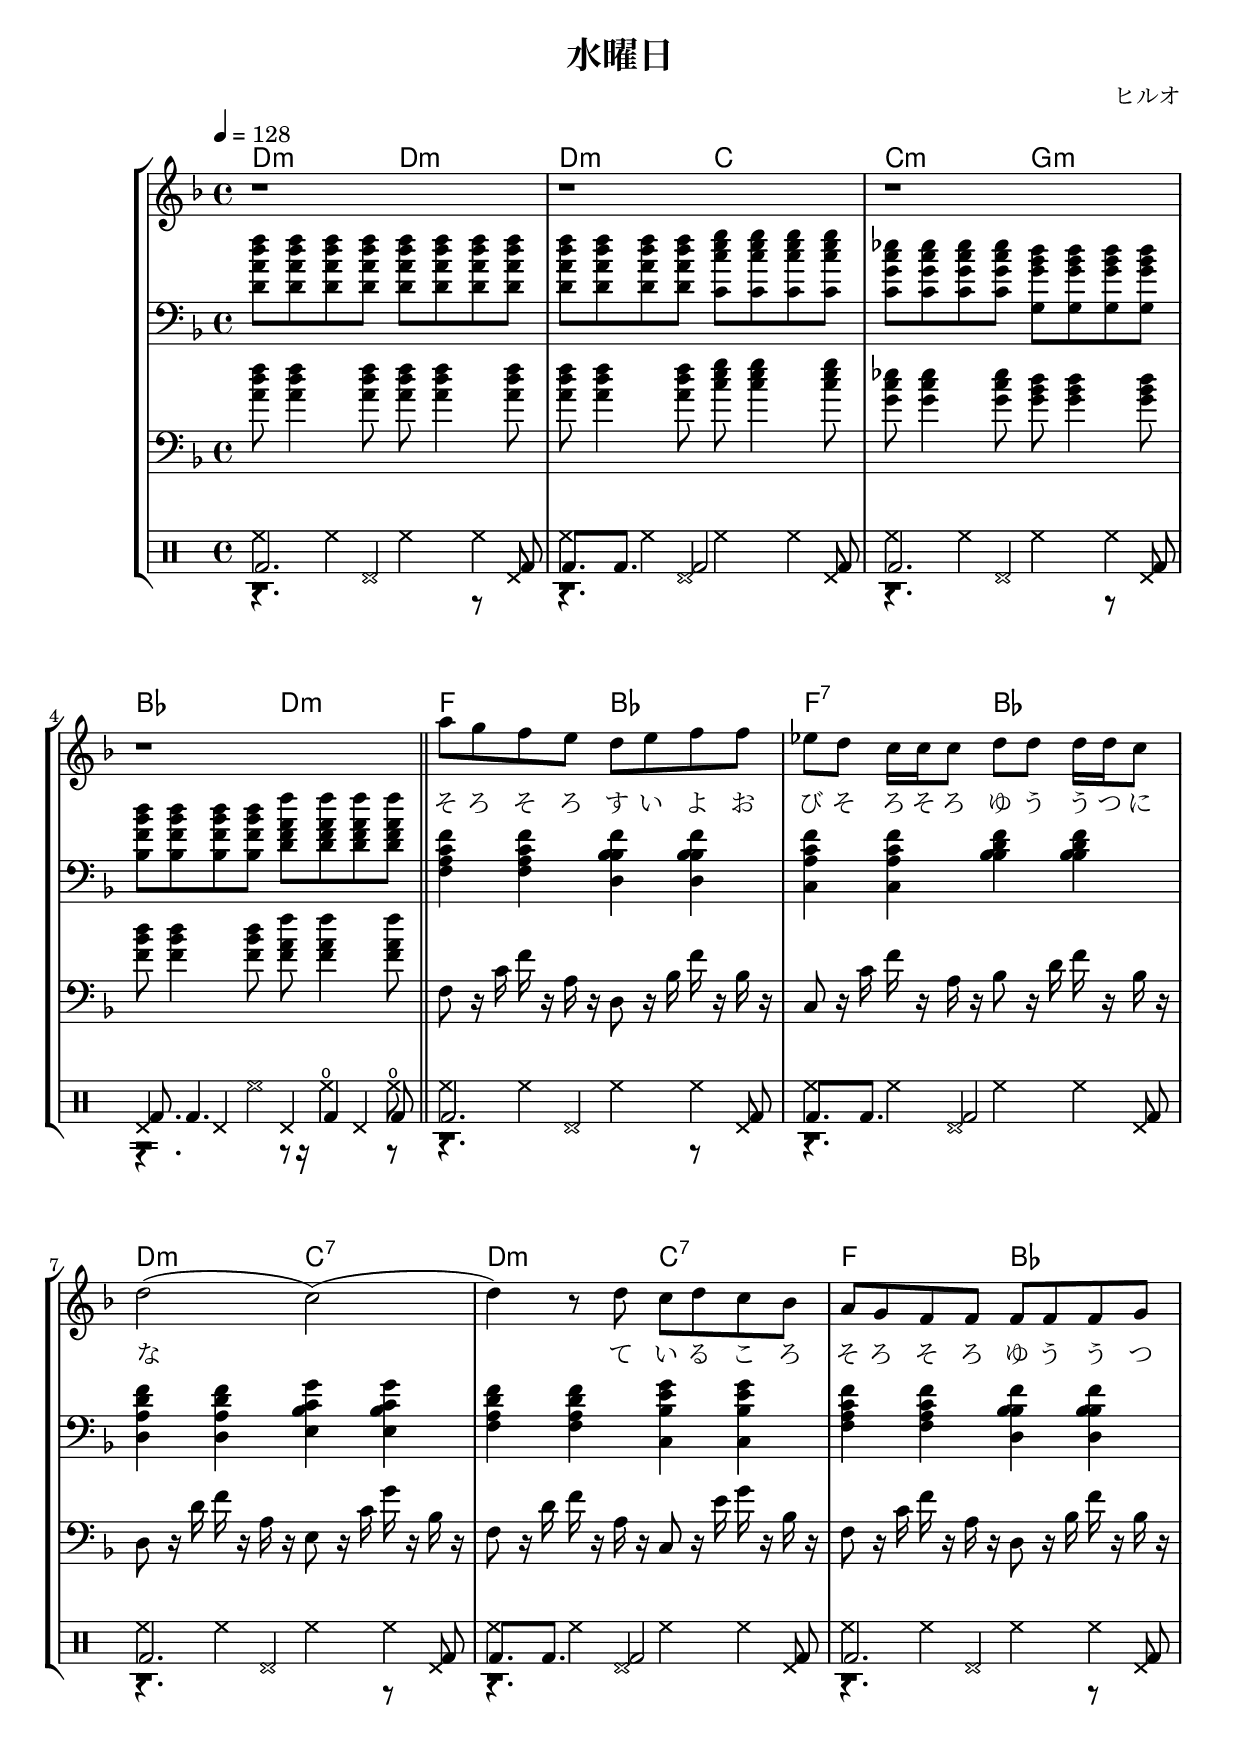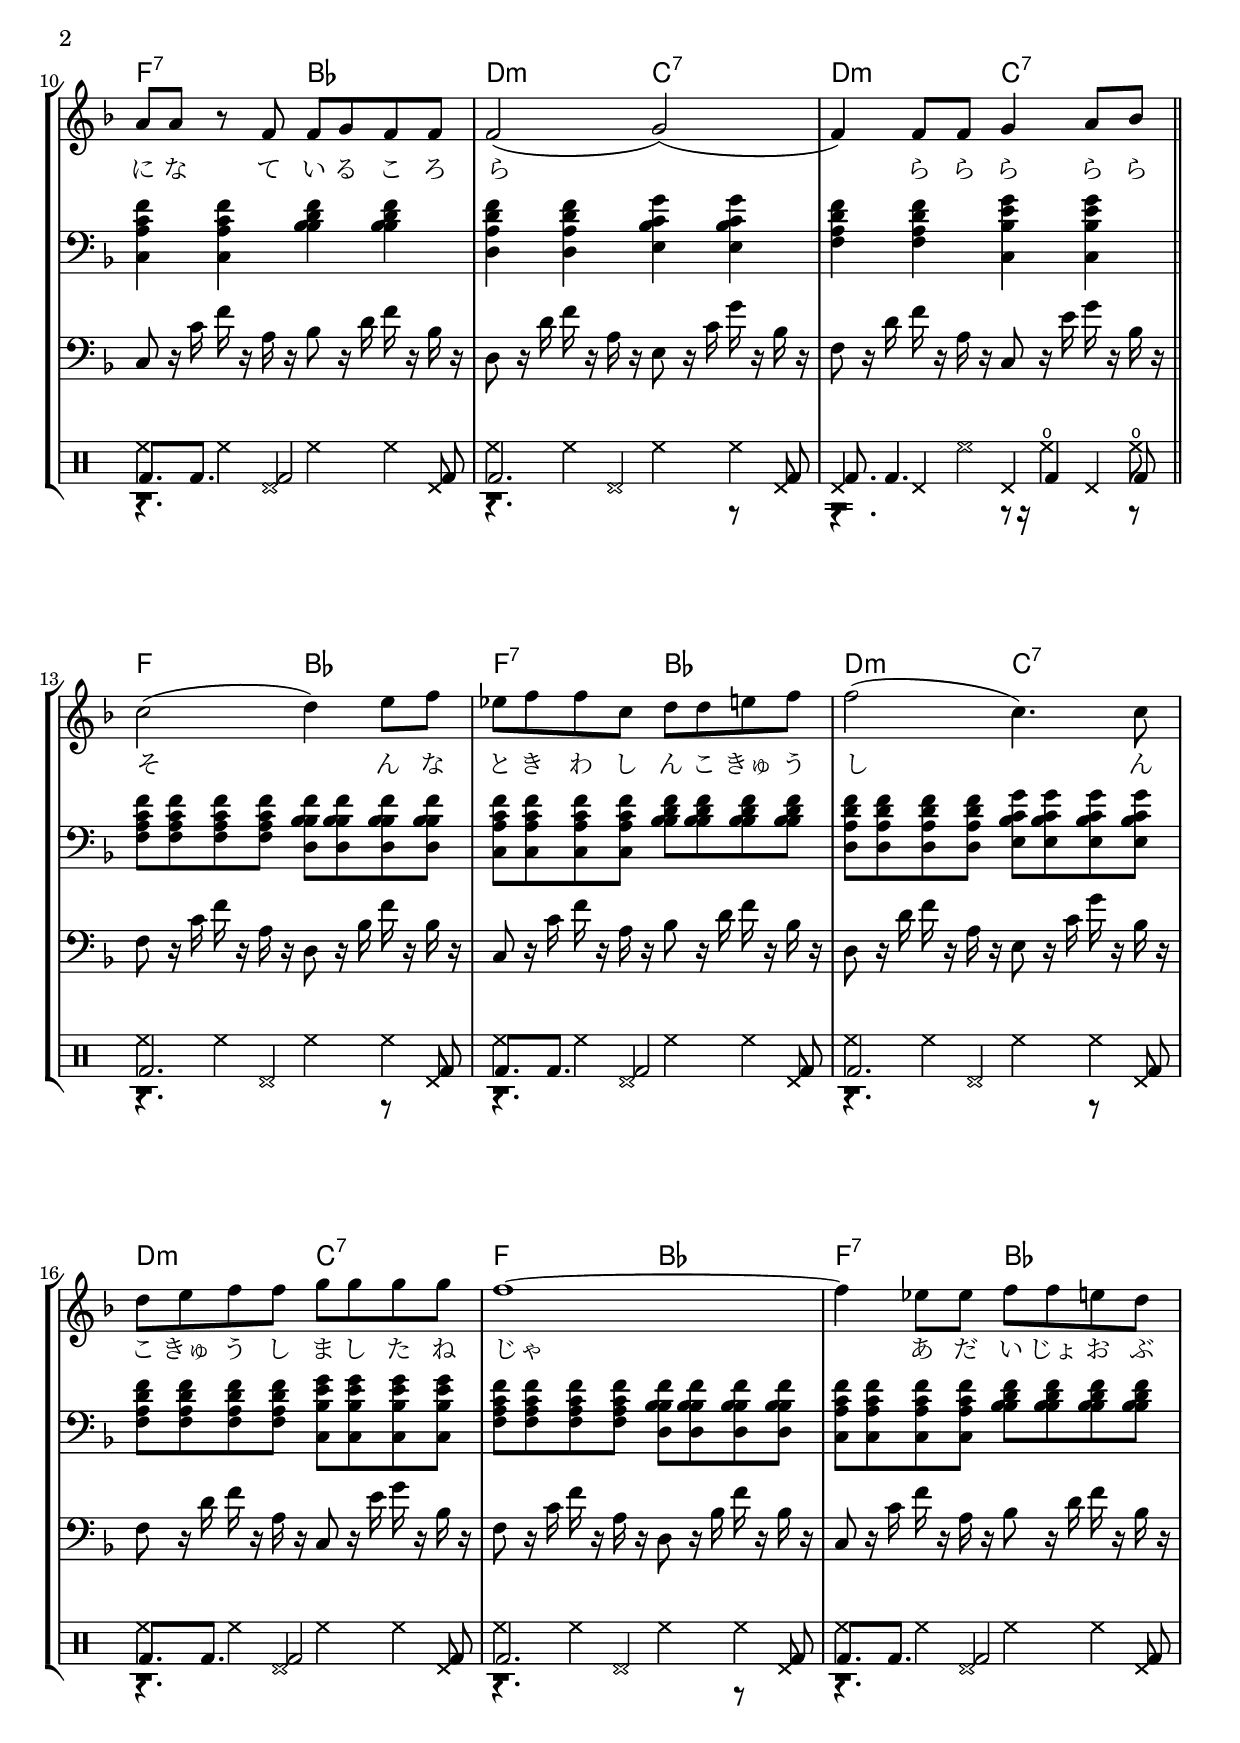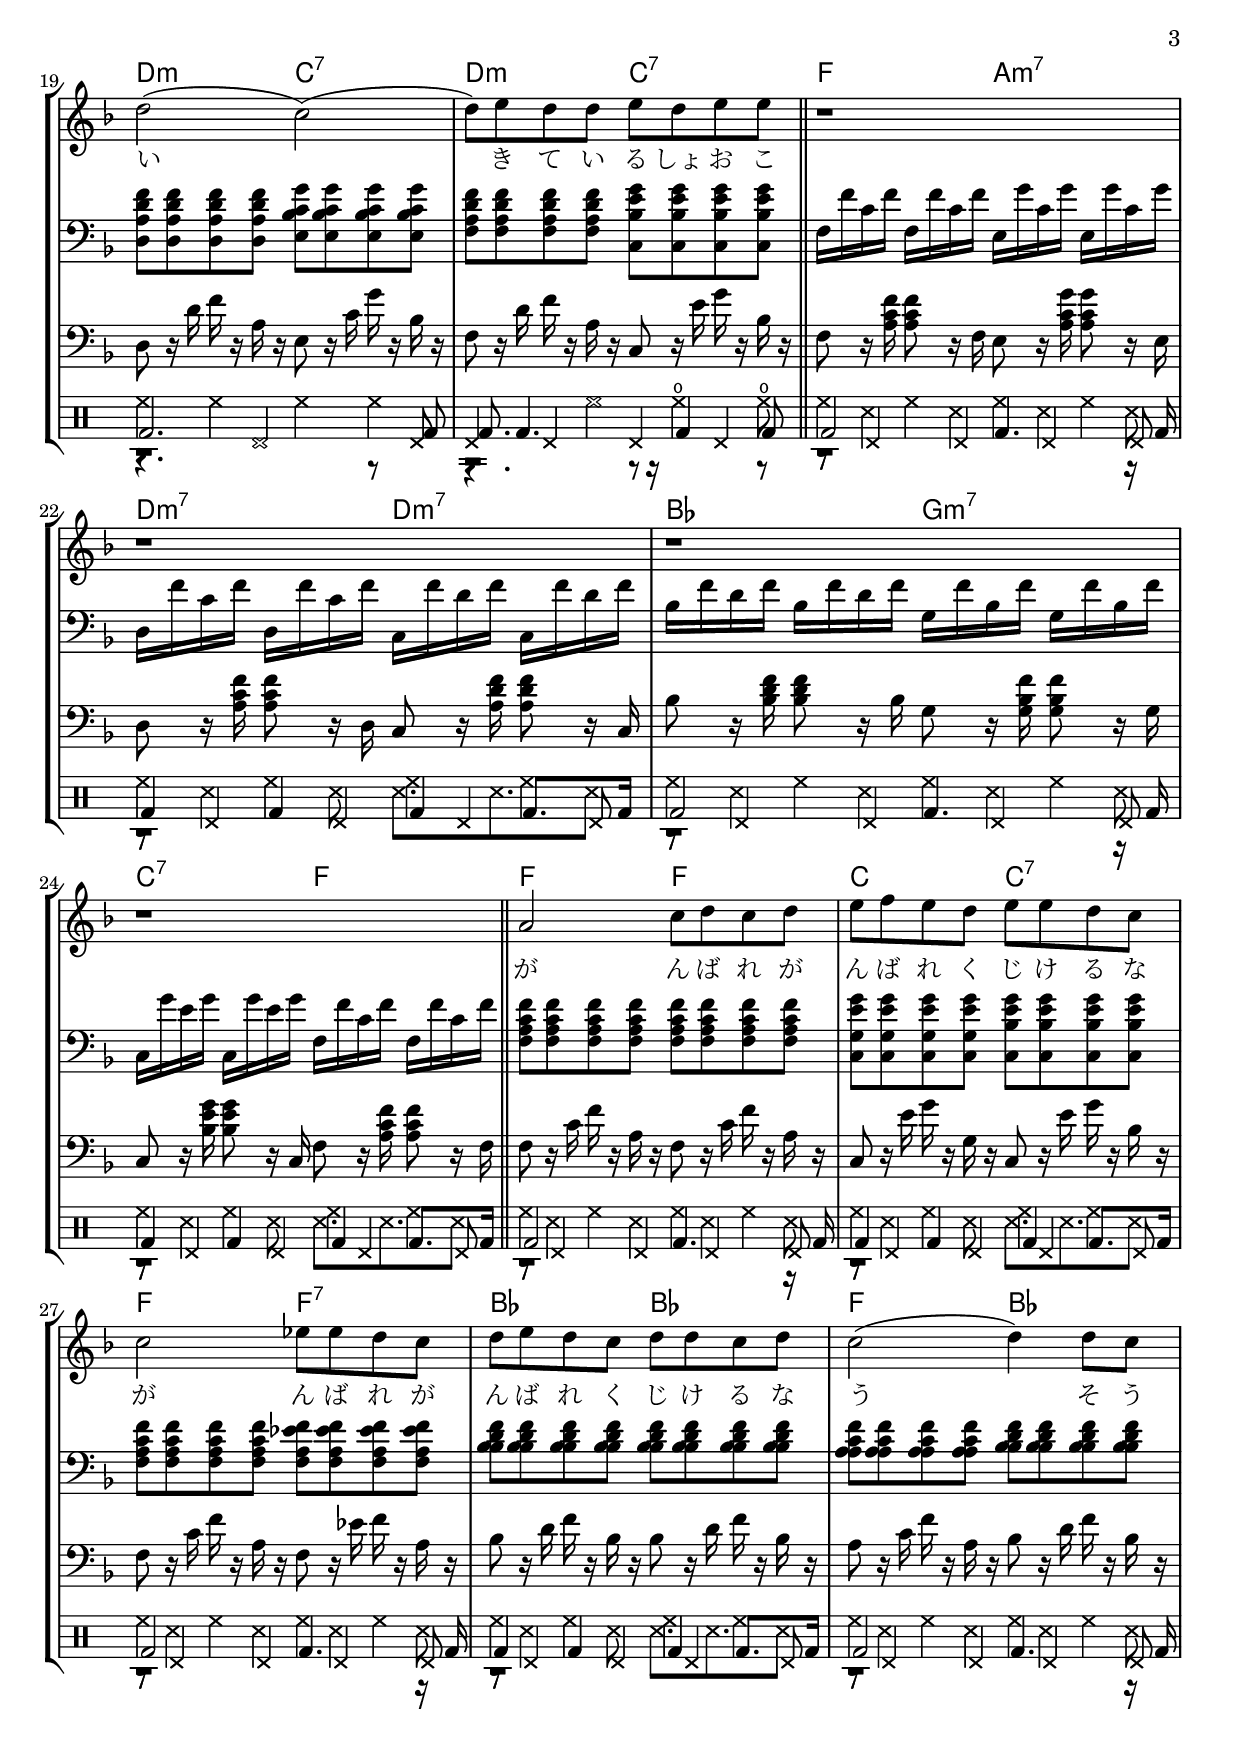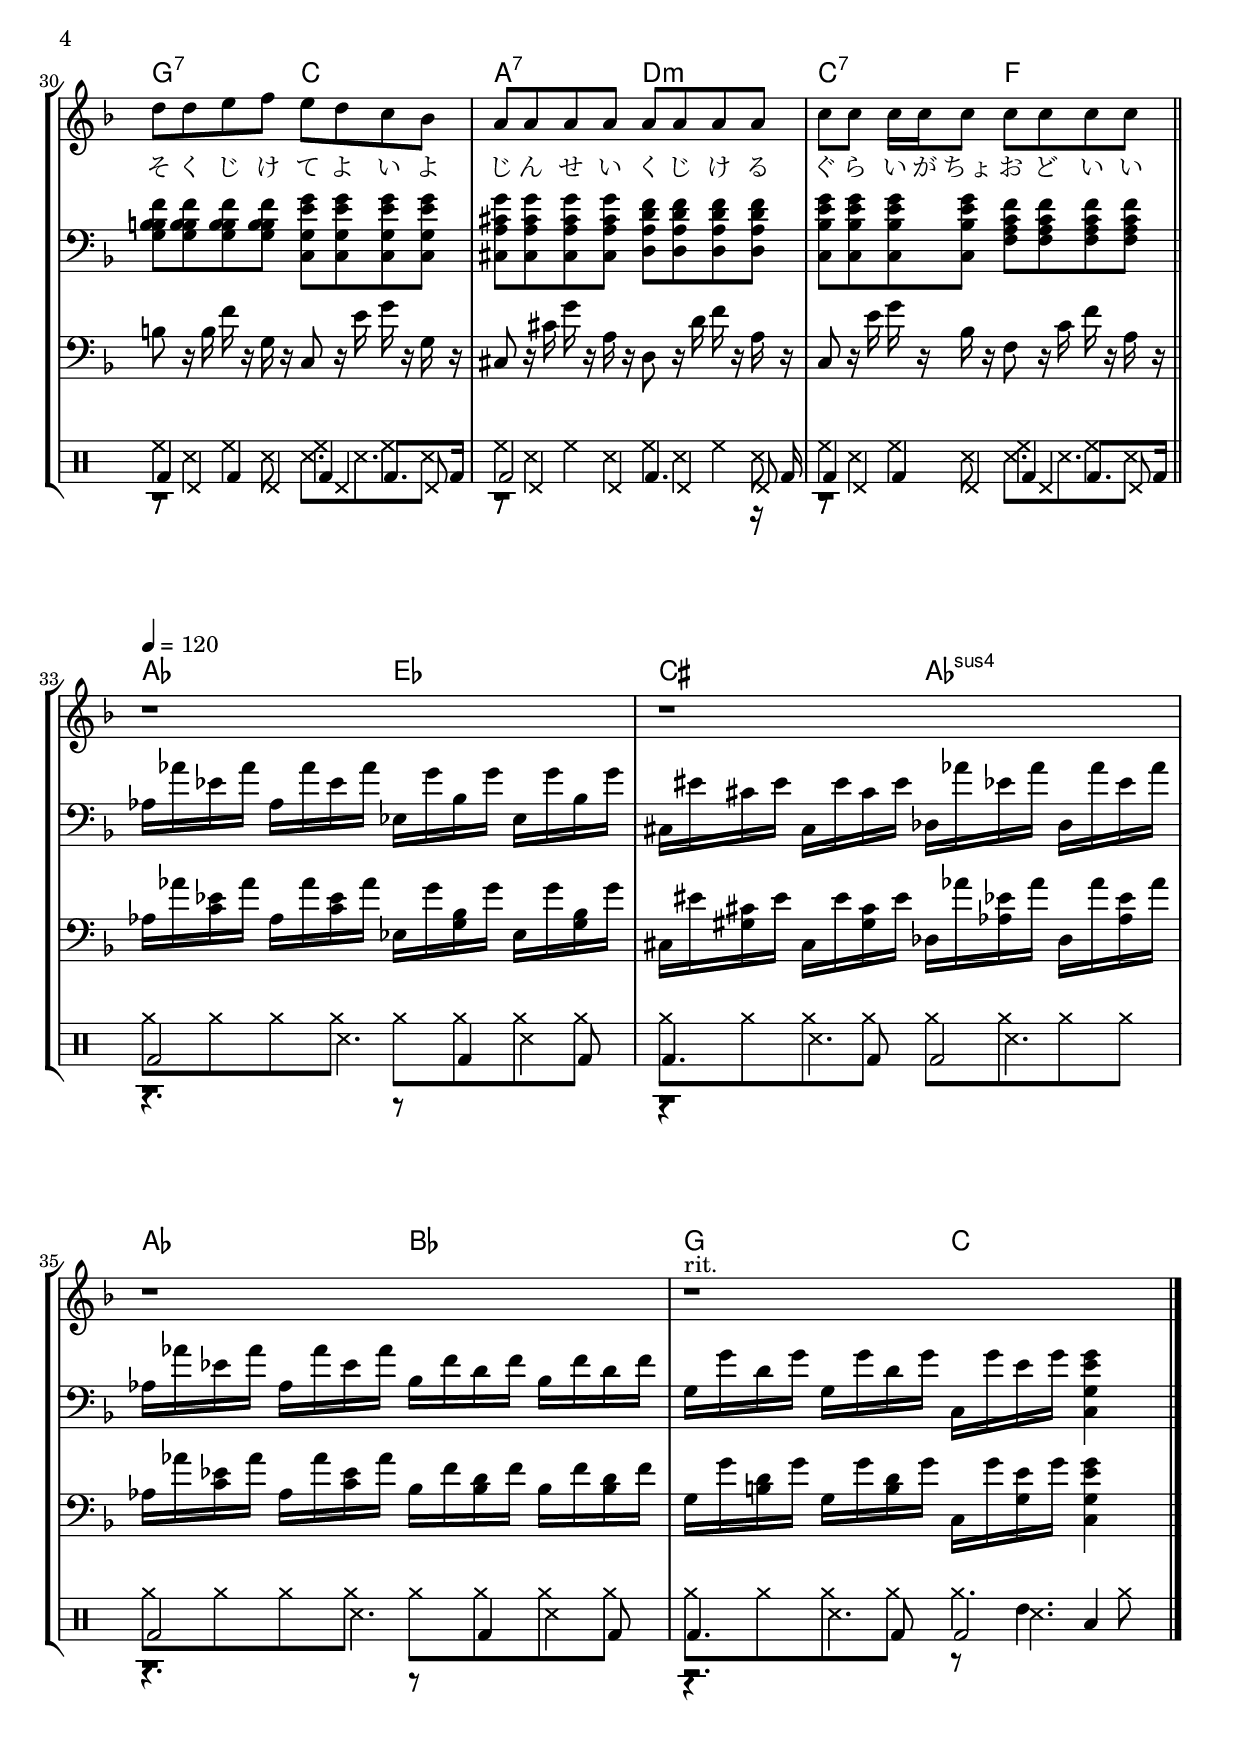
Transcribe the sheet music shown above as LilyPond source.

\version "2.12.1"

\header {
	title = \markup {水曜日}
	composer = \markup \center-column {ヒルオ}
}

harmony = \chordmode {
	d2:m d:m d:m c c:m g:m bes d:m 

	f bes f:7 bes d:m c:7 d:m c:7 f bes f:7 bes d:m c:7 d:m c:7 

	f bes f:7 bes d:m c:7 d:m c:7 f bes f:7 bes d:m c:7 d:m c:7 

	f a:min7 d:min7 d:min7 bes g:min7 c:7 f 

	f f c c:7 f f:7 bes bes f bes g:7 c a:7 d:m c:7 f 

	as es cis as:sus4 as bes g c 
}

melody = {
	\key f \major
	\tempo 4 = 128
	r1 | r1 | r1 | r1   
	\set Staff.midiInstrument = #"fss0.23"
	 a''8  g''8  f''8  e''8  d''8  e''8  f''8  f''8 
	es''8  d''8  c''16  c''16  c''8  d''8  d''8  d''16  d''16  c''8 
	d''2  (c''2) 
	(d''4)  r8  d''8  c''8  d''8  c''8  bes'8 
	a'8  g'8  f'8  f'8  f'8  f'8  f'8  g'8 
	a'8  a'8  r8  f'8  f'8  g'8  f'8  f'8 
	f'2  (g'2) 
	(f'4)  f'8  f'8  g'4  a'8  bes'8
	\set Staff.midiInstrument = #"fss0.23"
	 c''2  (d''4)  e''8  f''8 
	es''8  f''8  f''8  c''8  d''8  d''8  e''8  f''8 
	f''2  (c''4.)  c''8 
	d''8  e''8  f''8  f''8  g''8  g''8  g''8  g''8 
	f''1~ 
	f''4  es''8  es''8  f''8  f''8  e''8  d''8 
	d''2  (c''2) 
	(d''8)  e''8  d''8  d''8  e''8  d''8  e''8  e''8
	r1 | r1 | r1 | r1   
	\set Staff.midiInstrument = #"fss0.23"
	 a'2  c''8  d''8  c''8  d''8 
	e''8  f''8  e''8  d''8  e''8  e''8  d''8  c''8 
	c''2  es''8  es''8  d''8  c''8 
	d''8  e''8  d''8  c''8  d''8  d''8  c''8  d''8 
	c''2  (d''4)  d''8  c''8 
	d''8  d''8  e''8  f''8  e''8  d''8  c''8  bes'8 
	a'8  a'8  a'8  a'8  a'8  a'8  a'8  a'8 
	c''8  c''8  c''16  c''16  c''8  c''8  c''8  c''8  c''8
	\tempo 4 = 120
	r1 | r1 | r1 | r1^"rit." \bar "|."
}

words = \lyricmode {
	
	そ  ろ  そ  ろ  す  い  よ  お  び  そ  ろ  そ  ろ  ゆ  う  う  つ  に  な  て  い  る  こ  ろ  そ  ろ  そ  ろ  ゆ  う  う  つ  に  な  て  い  る  こ  ろ  ら  ら  ら  ら  ら  ら  
	そ  ん  な  と  き  わ  し  ん  こ  きゅ  う  し  ん  こ  きゅ  う  し  ま  し  た  ね  じゃ  あ  だ  い  じょ  お  ぶ  い  き  て  い  る  しょ  お  こ  
	
	が  ん  ば  れ  が  ん  ば  れ  く  じ  け  る  な  が  ん  ば  れ  が  ん  ば  れ  く  じ  け  る  な  う  そ  う  そ  く  じ  け  て  よ  い  よ  じ  ん  せ  い  く  じ  け  る  ぐ  ら  い  が  ちょ  お  ど  い  い  
	
}

tempochange = {
	\tempo 4 = 128
	r1 | r1 | r1 | r1 \bar "||"
	\tempo 4 = 128
	r1 | r1 | r1 | r1 | r1 | r1 | r1 | r1 \bar "||"
	\tempo 4 = 128
	r1 | r1 | r1 | r1 | r1 | r1 | r1 | r1 \bar "||"
	\tempo 4 = 128
	r1 | r1 | r1 | r1 \bar "||"
	\tempo 4 = 128
	r1 | r1 | r1 | r1 | r1 | r1 | r1 | r1 \bar "||"
	\tempo 4 = 120
	r1 | r1 | r1 | \tempo 4 = 90 r2 \tempo 4 = 80 r2 \bar "|."
}

mainacc = {
	\clef bass
	\set Staff.midiInstrument = #"Banjo"
	\key f \major
	\tempo 4 = 128
	<d' a' d'' f''>8 <d' a' d'' f''>8 <d' a' d'' f''>8 <d' a' d'' f''>8
	<d' a' d'' f''>8 <d' a' d'' f''>8 <d' a' d'' f''>8 <d' a' d'' f''>8
	<d' a' d'' f''>8 <d' a' d'' f''>8 <d' a' d'' f''>8 <d' a' d'' f''>8
	<c' c'' e'' g''>8 <c' c'' e'' g''>8 <c' c'' e'' g''>8 <c' c'' e'' g''>8
	<c' g' c'' es''>8 <c' g' c'' es''>8 <c' g' c'' es''>8 <c' g' c'' es''>8
	<g g' bes' d''>8 <g g' bes' d''>8 <g g' bes' d''>8 <g g' bes' d''>8
	<bes f' bes' d''>8 <bes f' bes' d''>8 <bes f' bes' d''>8 <bes f' bes' d''>8
	<d' f' a' f''>8 <d' f' a' f''>8 <d' f' a' f''>8 <d' f' a' f''>8
	\bar "||"

	\set Staff.midiInstrument = #"Lead 7 (fifths)"
	<f a c' f'>4 <f a c' f'>4
	<d bes bes f'>4 <d bes bes f'>4
	<c a c' f'>4 <c a c' f'>4
	<bes bes d' f'>4 <bes bes d' f'>4
	<d a d' f'>4 <d a d' f'>4
	<e bes c' g'>4 <e bes c' g'>4
	<f a d' f'>4 <f a d' f'>4
	<c bes e' g'>4 <c bes e' g'>4
	<f a c' f'>4 <f a c' f'>4
	<d bes bes f'>4 <d bes bes f'>4
	<c a c' f'>4 <c a c' f'>4
	<bes bes d' f'>4 <bes bes d' f'>4
	<d a d' f'>4 <d a d' f'>4
	<e bes c' g'>4 <e bes c' g'>4
	<f a d' f'>4 <f a d' f'>4
	<c bes e' g'>4 <c bes e' g'>4
	\bar "||"

	\set Staff.midiInstrument = #"Lead 7 (fifths)"
	<f a c' f'>8 <f a c' f'>8 <f a c' f'>8 <f a c' f'>8
	<d bes bes f'>8 <d bes bes f'>8 <d bes bes f'>8 <d bes bes f'>8
	<c a c' f'>8 <c a c' f'>8 <c a c' f'>8 <c a c' f'>8
	<bes bes d' f'>8 <bes bes d' f'>8 <bes bes d' f'>8 <bes bes d' f'>8
	<d a d' f'>8 <d a d' f'>8 <d a d' f'>8 <d a d' f'>8
	<e bes c' g'>8 <e bes c' g'>8 <e bes c' g'>8 <e bes c' g'>8
	<f a d' f'>8 <f a d' f'>8 <f a d' f'>8 <f a d' f'>8
	<c bes e' g'>8 <c bes e' g'>8 <c bes e' g'>8 <c bes e' g'>8
	<f a c' f'>8 <f a c' f'>8 <f a c' f'>8 <f a c' f'>8
	<d bes bes f'>8 <d bes bes f'>8 <d bes bes f'>8 <d bes bes f'>8
	<c a c' f'>8 <c a c' f'>8 <c a c' f'>8 <c a c' f'>8
	<bes bes d' f'>8 <bes bes d' f'>8 <bes bes d' f'>8 <bes bes d' f'>8
	<d a d' f'>8 <d a d' f'>8 <d a d' f'>8 <d a d' f'>8
	<e bes c' g'>8 <e bes c' g'>8 <e bes c' g'>8 <e bes c' g'>8
	<f a d' f'>8 <f a d' f'>8 <f a d' f'>8 <f a d' f'>8
	<c bes e' g'>8 <c bes e' g'>8 <c bes e' g'>8 <c bes e' g'>8
	\bar "||"

	\set Staff.midiInstrument = #"Steel Drums"
	f16 f' c' f' f f' c' f'
	e16 g' c' g' e g' c' g'
	d16 f' c' f' d f' c' f'
	c16 f' d' f' c f' d' f'
	bes16 f' d' f' bes f' d' f'
	g16 f' bes f' g f' bes f'
	c16 g' e' g' c g' e' g'
	f16 f' c' f' f f' c' f'
	\bar "||"

	\set Staff.midiInstrument = #"FX 3 (crystal)"
	<f a c' f'>8 <f a c' f'>8 <f a c' f'>8 <f a c' f'>8
	<f a c' f'>8 <f a c' f'>8 <f a c' f'>8 <f a c' f'>8
	<c g e' g'>8 <c g e' g'>8 <c g e' g'>8 <c g e' g'>8
	<c bes e' g'>8 <c bes e' g'>8 <c bes e' g'>8 <c bes e' g'>8
	<f a c' f'>8 <f a c' f'>8 <f a c' f'>8 <f a c' f'>8
	<f a es' f'>8 <f a es' f'>8 <f a es' f'>8 <f a es' f'>8
	<bes bes d' f'>8 <bes bes d' f'>8 <bes bes d' f'>8 <bes bes d' f'>8
	<bes bes d' f'>8 <bes bes d' f'>8 <bes bes d' f'>8 <bes bes d' f'>8
	<a a c' f'>8 <a a c' f'>8 <a a c' f'>8 <a a c' f'>8
	<bes bes d' f'>8 <bes bes d' f'>8 <bes bes d' f'>8 <bes bes d' f'>8
	<b g b f'>8 <b g b f'>8 <b g b f'>8 <b g b f'>8
	<c g e' g'>8 <c g e' g'>8 <c g e' g'>8 <c g e' g'>8
	<cis a cis' g'>8 <cis a cis' g'>8 <cis a cis' g'>8 <cis a cis' g'>8
	<d a d' f'>8 <d a d' f'>8 <d a d' f'>8 <d a d' f'>8
	<c bes e' g'>8 <c bes e' g'>8 <c bes e' g'>8 <c bes e' g'>8
	<f a c' f'>8 <f a c' f'>8 <f a c' f'>8 <f a c' f'>8
	\bar "||"

	\set Staff.midiInstrument = #"Taiko Drum"
	\tempo 4 = 120
	as16 as' es' as' as as' es' as'
	es16 g' bes g' es g' bes g'
	cis16 eis' cis' eis' cis eis' cis' eis'
	des16 as' es' as' des as' es' as'
	as16 as' es' as' as as' es' as'
	bes16 f' d' f' bes f' d' f'
	g16 g' d' g' g g' d' g'
	c16 g' e' g' <c g e' g'>4
	\bar "|."
}

subacc = {
	\clef bass
	\set Staff.midiInstrument = #"Pad 3 (polysynth)"
	\key f \major
	\tempo 4 = 128
	<a' d'' f''>8 <a' d'' f''>4 <a' d'' f''>8
	<a' d'' f''>8 <a' d'' f''>4 <a' d'' f''>8
	<a' d'' f''>8 <a' d'' f''>4 <a' d'' f''>8
	<c'' e'' g''>8 <c'' e'' g''>4 <c'' e'' g''>8
	<g' c'' es''>8 <g' c'' es''>4 <g' c'' es''>8
	<g' bes' d''>8 <g' bes' d''>4 <g' bes' d''>8
	<f' bes' d''>8 <f' bes' d''>4 <f' bes' d''>8
	<f' a' f''>8 <f' a' f''>4 <f' a' f''>8
	\bar "||"

	\set Staff.midiInstrument = #"Agogo"
	f8r16c'16f'16r16a16r16
	d8r16bes16f'16r16bes16r16
	c8r16c'16f'16r16a16r16
	bes8r16d'16f'16r16bes16r16
	d8r16d'16f'16r16a16r16
	e8r16c'16g'16r16bes16r16
	f8r16d'16f'16r16a16r16
	c8r16e'16g'16r16bes16r16
	f8r16c'16f'16r16a16r16
	d8r16bes16f'16r16bes16r16
	c8r16c'16f'16r16a16r16
	bes8r16d'16f'16r16bes16r16
	d8r16d'16f'16r16a16r16
	e8r16c'16g'16r16bes16r16
	f8r16d'16f'16r16a16r16
	c8r16e'16g'16r16bes16r16
	\bar "||"

	\set Staff.midiInstrument = #"Agogo"
	f8r16c'16f'16r16a16r16
	d8r16bes16f'16r16bes16r16
	c8r16c'16f'16r16a16r16
	bes8r16d'16f'16r16bes16r16
	d8r16d'16f'16r16a16r16
	e8r16c'16g'16r16bes16r16
	f8r16d'16f'16r16a16r16
	c8r16e'16g'16r16bes16r16
	f8r16c'16f'16r16a16r16
	d8r16bes16f'16r16bes16r16
	c8r16c'16f'16r16a16r16
	bes8r16d'16f'16r16bes16r16
	d8r16d'16f'16r16a16r16
	e8r16c'16g'16r16bes16r16
	f8r16d'16f'16r16a16r16
	c8r16e'16g'16r16bes16r16
	\bar "||"

	\set Staff.midiInstrument = #"Melodic Tom"
	f8 r16 <a c' f'>16 <a c' f'>8 r16 f16
	e8 r16 <a c' g'>16 <a c' g'>8 r16 e16
	d8 r16 <a c' f'>16 <a c' f'>8 r16 d16
	c8 r16 <a d' f'>16 <a d' f'>8 r16 c16
	bes8 r16 <bes d' f'>16 <bes d' f'>8 r16 bes16
	g8 r16 <g bes f'>16 <g bes f'>8 r16 g16
	c8 r16 <bes e' g'>16 <bes e' g'>8 r16 c16
	f8 r16 <a c' f'>16 <a c' f'>8 r16 f16
	\bar "||"

	\set Staff.midiInstrument = #"Helicopter"
	f8r16c'16f'16r16a16r16
	f8r16c'16f'16r16a16r16
	c8r16e'16g'16r16g16r16
	c8r16e'16g'16r16bes16r16
	f8r16c'16f'16r16a16r16
	f8r16es'16f'16r16a16r16
	bes8r16d'16f'16r16bes16r16
	bes8r16d'16f'16r16bes16r16
	a8r16c'16f'16r16a16r16
	bes8r16d'16f'16r16bes16r16
	b8r16b16f'16r16g16r16
	c8r16e'16g'16r16g16r16
	cis8r16cis'16g'16r16a16r16
	d8r16d'16f'16r16a16r16
	c8r16e'16g'16r16bes16r16
	f8r16c'16f'16r16a16r16
	\bar "||"

	\set Staff.midiInstrument = #"Lead 8 (bass+lead)"
	\tempo 4 = 120
	as16 as' <c' es'> as' as as' <c' es'> as'
	es16 g' <g bes> g' es g' <g bes> g'
	cis16 eis' <gis cis'> eis' cis eis' <gis cis'> eis'
	des16 as' <as es'> as' des as' <as es'> as'
	as16 as' <c' es'> as' as as' <c' es'> as'
	bes16 f' <bes d'> f' bes f' <bes d'> f'
	g16 g' <b d'> g' g g' <b d'> g'
	c16 g' <g e'> g' <c g e' g'>4
	\bar "|."
}

percA = {
	\drummode {
	r1  |r1  |r1  |r2 r8 hho4 hho8  \bar "||"
	r1  |r1  |r1  |r1  |r1  |r1  |r1  |r2 r8 hho4 hho8  \bar "||"
	r1  |r1  |r1  |r1  |r1  |r1  |r1  |r2 r8 hho4 hho8  \bar "||"
	hh4 hh4 hh4 hh4  |hh4 hh4 hh4 hh4  |hh4 hh4 hh4 hh4  |hh4 hh4 hh4 hh4  \bar "||"
	hh4 hh4 hh4 hh4  |hh4 hh4 hh4 hh4  |hh4 hh4 hh4 hh4  |hh4 hh4 hh4 hh4  |hh4 hh4 hh4 hh4  |hh4 hh4 hh4 hh4  |hh4 hh4 hh4 hh4  |hh4 hh4 hh4 hh4  \bar "||"
	bd2 r8 bd4 bd8  |bd4. bd8 bd2  |bd2 r8 bd4 bd8  |bd4. bd8 bd2  \bar "|."
	}
}

percB = {
	\drummode {
	r4. hhp2 hhp8  |r4. hhp2 hhp8  |r4. hhp2 hhp8  |hhp4 hhp4 hhp4 hhp4  \bar "||"
	r4. hhp2 hhp8  |r4. hhp2 hhp8  |r4. hhp2 hhp8  |r4. hhp2 hhp8  |r4. hhp2 hhp8  |r4. hhp2 hhp8  |r4. hhp2 hhp8  |hhp4 hhp4 hhp4 hhp4  \bar "||"
	r4. hhp2 hhp8  |r4. hhp2 hhp8  |r4. hhp2 hhp8  |r4. hhp2 hhp8  |r4. hhp2 hhp8  |r4. hhp2 hhp8  |r4. hhp2 hhp8  |hhp4 hhp4 hhp4 hhp4  \bar "||"
	r8 ss4 ss4 ss4 ss8  |r8 ss4 ss8 ss8. ss8. ss8  |r8 ss4 ss4 ss4 ss8  |r8 ss4 ss8 ss8. ss8. ss8  \bar "||"
	r8 ss4 ss4 ss4 ss8  |r8 ss4 ss8 ss8. ss8. ss8  |r8 ss4 ss4 ss4 ss8  |r8 ss4 ss8 ss8. ss8. ss8  |r8 ss4 ss4 ss4 ss8  |r8 ss4 ss8 ss8. ss8. ss8  |r8 ss4 ss4 ss4 ss8  |r8 ss4 ss8 ss8. ss8. ss8  \bar "||"
	r4. ss4. ss4  |r4 ss4. ss4.  |r4. ss4. ss4  |r4 ss4. ss4.  \bar "|."
	}
}

percC = {
	\drummode {
	hh4 hh4 hh4 hh4  |hh4 hh4 hh4 hh4  |hh4 hh4 hh4 hh4  |r4. hh2 r8  \bar "||"
	hh4 hh4 hh4 hh4  |hh4 hh4 hh4 hh4  |hh4 hh4 hh4 hh4  |hh4 hh4 hh4 hh4  |hh4 hh4 hh4 hh4  |hh4 hh4 hh4 hh4  |hh4 hh4 hh4 hh4  |r4. hh2 r8  \bar "||"
	hh4 hh4 hh4 hh4  |hh4 hh4 hh4 hh4  |hh4 hh4 hh4 hh4  |hh4 hh4 hh4 hh4  |hh4 hh4 hh4 hh4  |hh4 hh4 hh4 hh4  |hh4 hh4 hh4 hh4  |r4. hh2 r8  \bar "||"
	r8 hhp4 hhp4 hhp4 hhp8  |r8 hhp4 hhp4 hhp4 hhp8  |r8 hhp4 hhp4 hhp4 hhp8  |r8 hhp4 hhp4 hhp4 hhp8  \bar "||"
	r8 hhp4 hhp4 hhp4 hhp8  |r8 hhp4 hhp4 hhp4 hhp8  |r8 hhp4 hhp4 hhp4 hhp8  |r8 hhp4 hhp4 hhp4 hhp8  |r8 hhp4 hhp4 hhp4 hhp8  |r8 hhp4 hhp4 hhp4 hhp8  |r8 hhp4 hhp4 hhp4 hhp8  |r8 hhp4 hhp4 hhp4 hhp8  \bar "||"
	cymr8 cymr8 cymr8 cymr8 cymr8 cymr8 cymr8 cymr8  |cymr8 cymr8 cymr8 cymr8 cymr8 cymr8 cymr8 cymr8  |cymr8 cymr8 cymr8 cymr8 cymr8 cymr8 cymr8 cymr8  |cymr8 cymr8 cymr8 cymr8 cymr4. cymr8  \bar "|."
	}
}

percD = {
	\drummode {
	bd2. r8 bd8  |bd8. bd8. bd2 bd8  |bd2. r8 bd8  |bd8. bd4. r16 bd4 bd8  \bar "||"
	bd2. r8 bd8  |bd8. bd8. bd2 bd8  |bd2. r8 bd8  |bd8. bd8. bd2 bd8  |bd2. r8 bd8  |bd8. bd8. bd2 bd8  |bd2. r8 bd8  |bd8. bd4. r16 bd4 bd8  \bar "||"
	bd2. r8 bd8  |bd8. bd8. bd2 bd8  |bd2. r8 bd8  |bd8. bd8. bd2 bd8  |bd2. r8 bd8  |bd8. bd8. bd2 bd8  |bd2. r8 bd8  |bd8. bd4. r16 bd4 bd8  \bar "||"
	bd2 bd4. r16 bd16  |bd4 bd4 bd4 bd8. bd16  |bd2 bd4. r16 bd16  |bd4 bd4 bd4 bd8. bd16  \bar "||"
	bd2 bd4. r16 bd16  |bd4 bd4 bd4 bd8. bd16  |bd2 bd4. r16 bd16  |bd4 bd4 bd4 bd8. bd16  |bd2 bd4. r16 bd16  |bd4 bd4 bd4 bd8. bd16  |bd2 bd4. r16 bd16  |bd4 bd4 bd4 bd8. bd16  \bar "||"
	r1 |r1 |r1 |r2. toml4  \bar "|."
	}
}

percE = {
	\drummode {
	r1 | r1 | r1 | r1 \bar "||"
	r1 | r1 | r1 | r1 | r1 | r1 | r1 | r1 \bar "||"
	r1 | r1 | r1 | r1 | r1 | r1 | r1 | r1 \bar "||"
	r1 | r1 | r1 | r1 \bar "||"
	r1 | r1 | r1 | r1 | r1 | r1 | r1 | r1 \bar "||"
	r1 |r1 |r1 |r2 r8 tommh4.  \bar "|."
	}
}

\score {
	<<
		\new StaffGroup <<
			\new ChordNames {\harmony}
			\new Voice = "melody" {\melody}
			\new Lyrics \lyricsto "melody" \words
			\new Staff = "mainacc" {\mainacc}
			\new Staff = "subacc" {\subacc}
			\new DrumStaff <<
				\new DrumVoice {\percA}
				\new DrumVoice {\percB}
				\new DrumVoice {\percC}
				\new DrumVoice {\percD}
				\new DrumVoice {\percE}
			>>
		>>
	>>
	\layout { }
}
